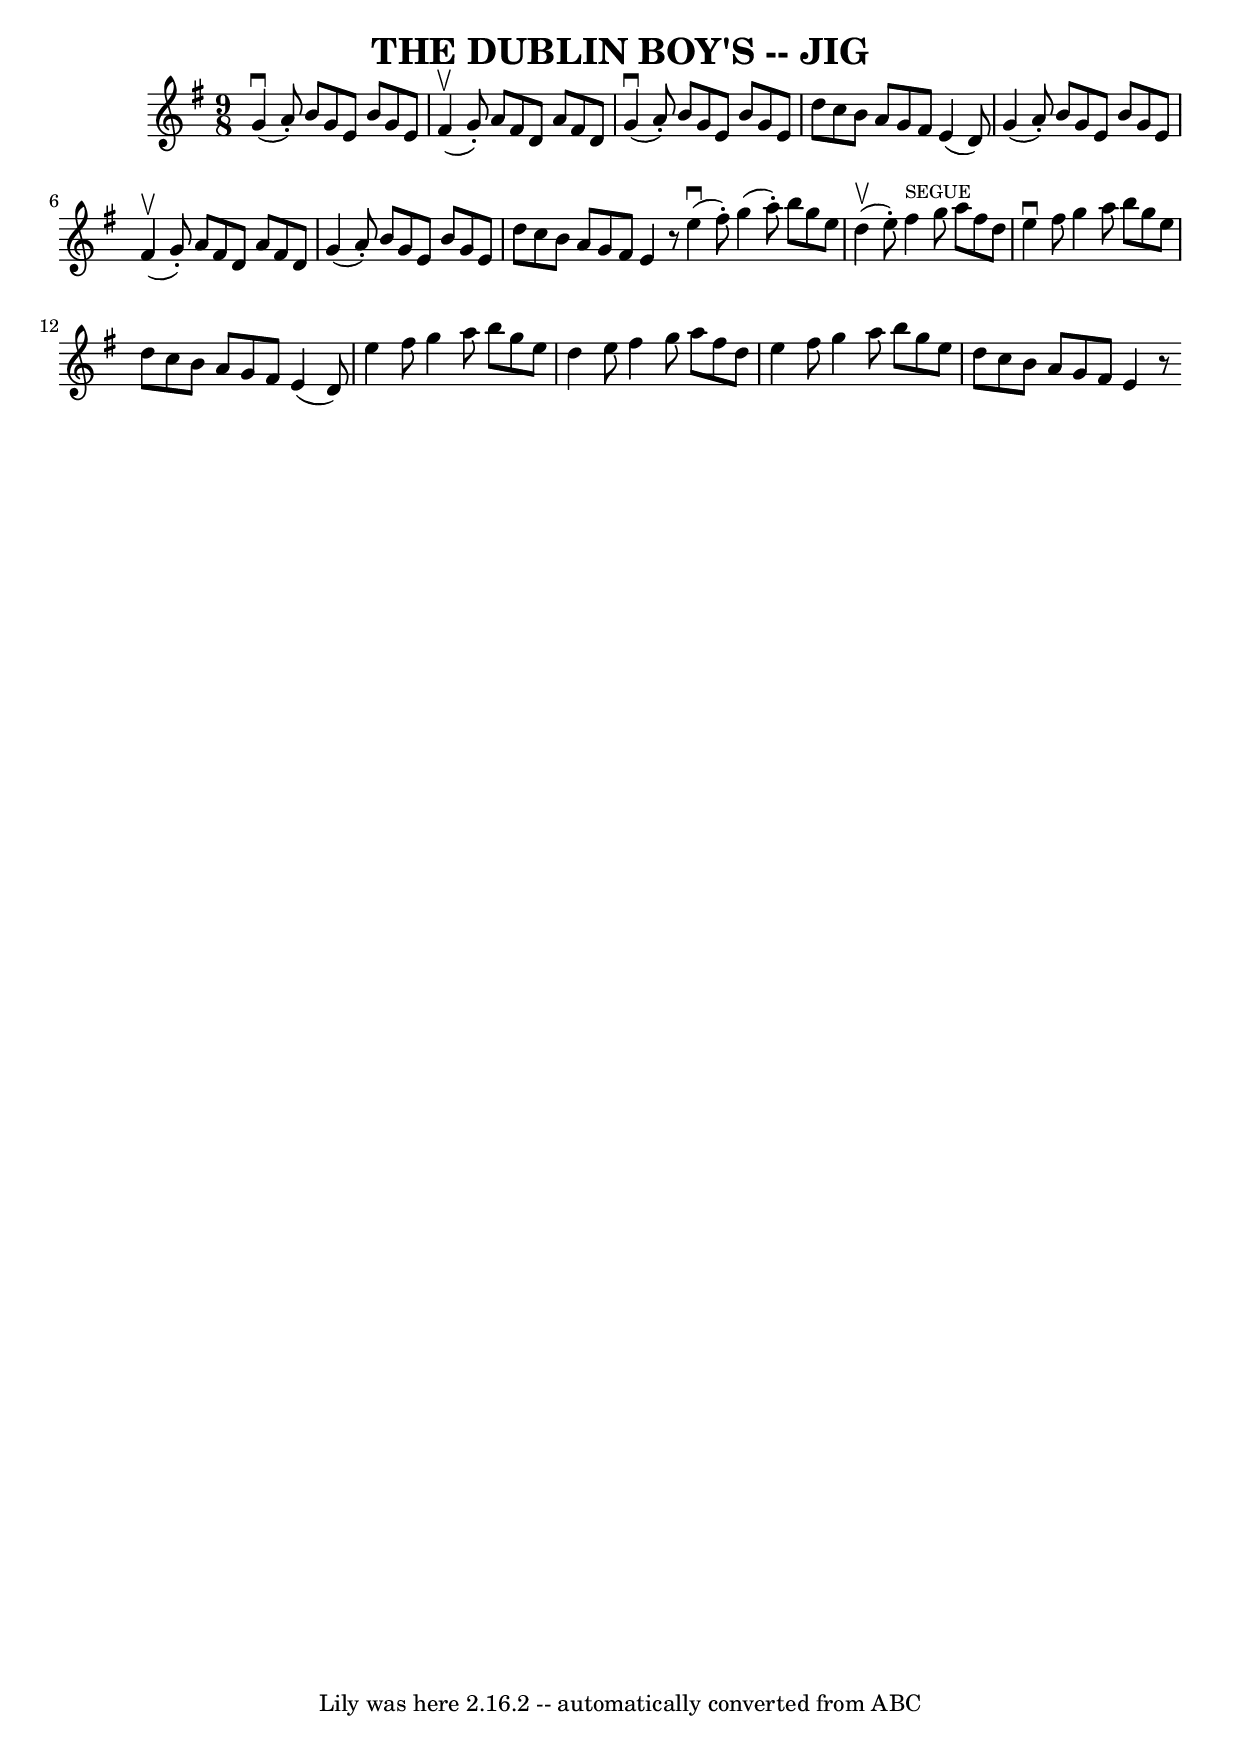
\version "2.16.2"
\include "Mammoth.ily"
\header {
  %% book = "Ryan's Mammoth Collection of Fiddle Tunes"
 crossRefNumber = "1"
 footnotes = ""
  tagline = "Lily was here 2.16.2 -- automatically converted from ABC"
  title = "THE DUBLIN BOY'S -- JIG"

}
voicedefault =  {


  \time 9/8 
  \key e \minor
 g'4 (^\downbow a'8-.) b'8 g'8 e'8 b'8 g'8 e'8     |
 fs'4 (^\upbow g'8-.) a'8 fs'8 d'8 a'8 fs'8 d'8     |
 g'4 (^\downbow a'8-.) b'8 g'8 e'8 b'8 g'8 e'8     |
 d''8 c''8 b'8 a'8 g'8 fs'8 e'4 (d'8)        |
 g'4 (a'8-.) b'8 g'8 e'8 b'8 g'8 e'8     |
 fs'4 (^\upbow g'8-.) a'8 fs'8 d'8 a'8 fs'8 d'8     |
 g'4 (a'8-.) b'8 g'8 e'8 b'8 g'8 e'8     |
 d''8 c''8 b'8 a'8 g'8 fs'8 e'4    r8   \bar " |." e''4 (^\downbow fs''8-.) g''4 ( a''8-.) b''8 g''8 e''8     |
 d''4 (^\upbow e''8-.) fs''4^\segue g''8 a''8 fs''8 d''8     |
 e''4^\downbow fs''8 g''4 a''8 b''8 g''8 e''8    |
 d''8 c''8 b'8 a'8 g'8 fs'8 e'4 (d'8)        |
 e''4 fs''8 g''4 a''8 b''8 g''8 e''8     |
 d''4 e''8 fs''4 g''8 a''8 fs''8 d''8     |
 e''4 fs''8 g''4 a''8 b''8 g''8 e''8     |
 d''8 c''8 b'8 a'8 g'8 fs'8 e'4    r8   <<   \bar " |."  >>   

}

\score{
  <<

    \context Staff="default"
    {
      \voicedefault 
      
    }

  >>
  \layout {
    
  }
  \midi {
  }

}
